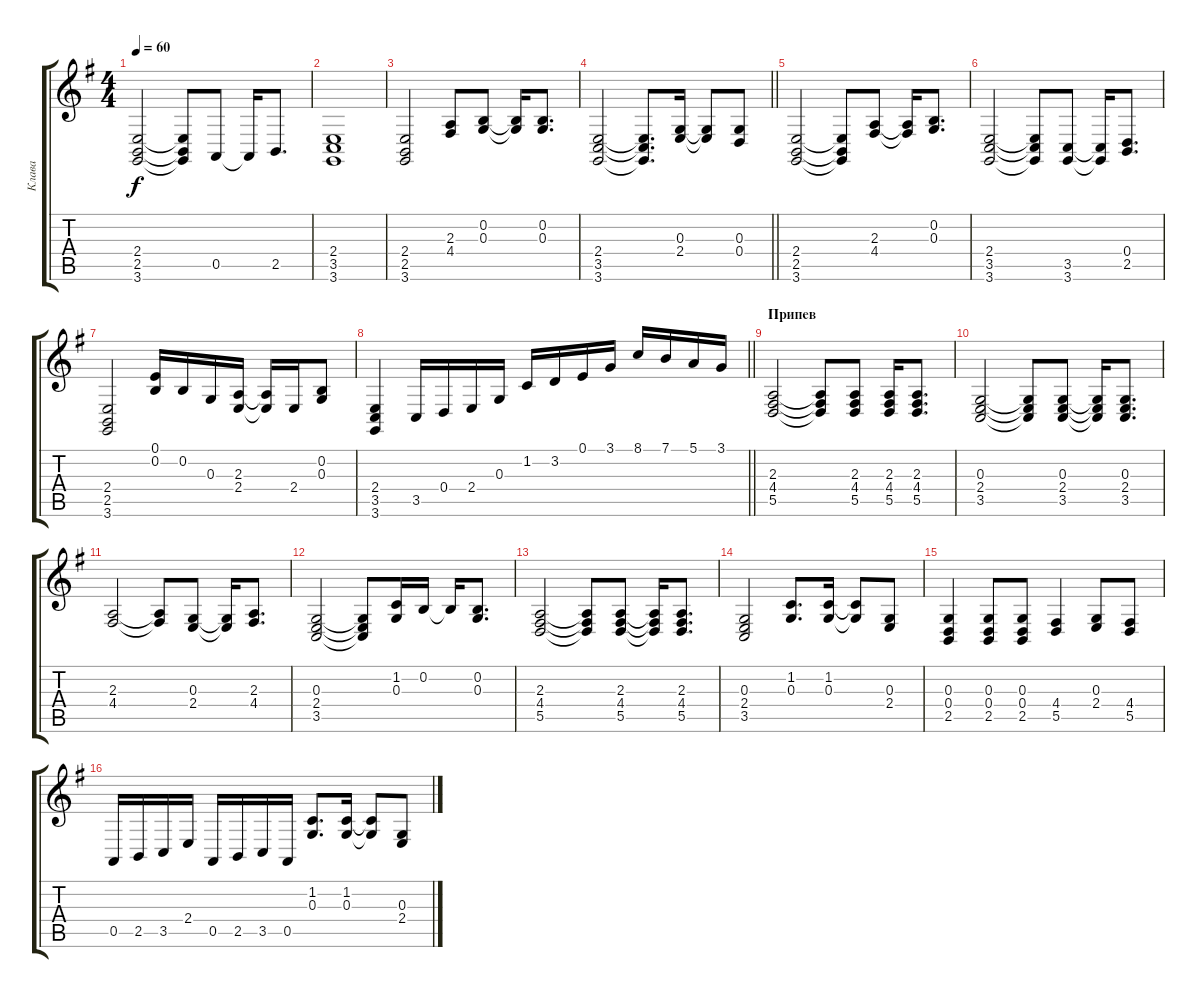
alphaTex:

\track ("Клава" "Клава") {instrument brightacousticpiano}
\staff {score tabs}
\tuning (E4 B3 G3 D3 A2 E2) {hide}
\ts (4 4)
\tempo 60
\clef g2
\ks g
(2.4 2.5 3.6).2{dy f} (2.4{t} 2.5{t} 3.6{t}).8 0.5.8 0.5{t}.16 2.5.8{d} |
(2.4 3.5 3.6).1 |
(2.4 2.5 3.6).2 (2.3 4.4).8 (0.2 0.3).8 (0.2{t} 0.3{t}).16 (0.2 0.3).8{d} |
\barLineRight lightlight
(2.4 3.5 3.6).2 (2.4{t} 3.5{t} 3.6{t}).8{d} (0.3 2.4).16 (0.3{t} 2.4{t}).8 (0.3 0.4).8 |
(2.4 2.5 3.6).2 (2.4{t} 2.5{t} 3.6{t}).8 (2.3 4.4).8 (2.3{t} 4.4{t}).16 (0.2 0.3).8{d} |
(2.4 3.5 3.6).2 (2.4{t} 3.5{t} 3.6{t}).8 (3.5 3.6).8 (3.5{t} 3.6{t}).16 (0.4 2.5).8{d} |
(2.4 2.5 3.6).2 (0.1 0.2).16 0.2.16 0.3.16 (2.3 2.4).16 (2.3{t} 2.4{t}).16 2.4.16 (0.2 0.3).8 |
\barLineRight lightlight
(2.4 3.5 3.6).4 3.5.16 0.4.16 2.4.16 0.3.16 1.2.16 3.2.16 0.1.16 3.1.16 8.1.16 7.1.16 5.1.16 3.1.16 |
\section ("" "Припев")
(2.3 4.4 5.5).2 (2.3{t} 4.4{t} 5.5{t}).8 (2.3 4.4 5.5).8 (2.3 4.4 5.5).16 (2.3 4.4 5.5).8{d} |
(0.3 2.4 3.5).2 (0.3{t} 2.4{t} 3.5{t}).8 (0.3 2.4 3.5).8 (0.3{t} 2.4{t} 3.5{t}).16 (0.3 2.4 3.5).8{d} |
(2.3 4.4).2 (2.3{t} 4.4{t}).8 (0.3 2.4).8 (0.3{t} 2.4{t}).16 (2.3 4.4).8{d} |
(0.3 2.4 3.5).2 (0.3{t} 2.4{t} 3.5{t}).8 (1.2 0.3).16 0.2.16 0.2{t}.16 (0.2 0.3).8{d} |
(2.3 4.4 5.5).2 (2.3{t} 4.4{t} 5.5{t}).8 (2.3 4.4 5.5).8 (2.3{t} 4.4{t} 5.5{t}).16 (2.3 4.4 5.5).8{d} |
(0.3 2.4 3.5).2 (1.2 0.3).8{d} (1.2 0.3).16 (1.2{t} 0.3{t}).8 (0.3 2.4).8 |
(0.3 0.4 2.5).4 (0.3 0.4 2.5).8 (0.3 0.4 2.5).8 (4.4 5.5).4 (0.3 2.4).8 (4.4 5.5).8 |
0.5.16 2.5.16 3.5.16 2.4.16 0.5.16 2.5.16 3.5.16 0.5.16 (1.2 0.3).8{d} (1.2 0.3).16 (1.2{t} 0.3{t}).8 (0.3 2.4).8
